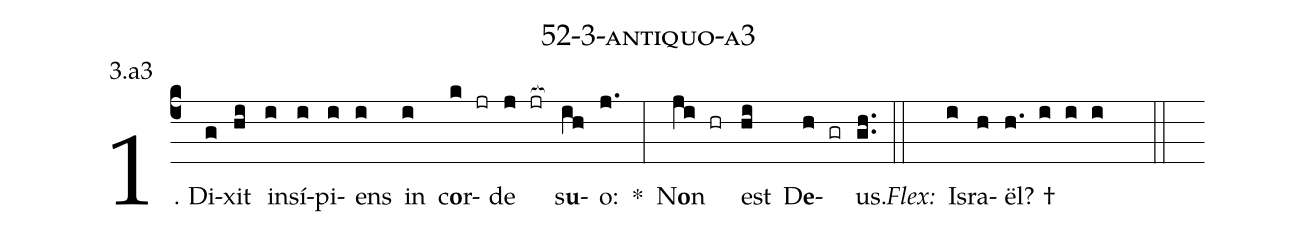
name: 52-3-antiquo-a3;
annotation: 3.a3;
%%
(c4)1. Di(g)xit(hi) in(i)sí(i)pi(i)ens(i) in(i) c<b>o</b>r(k jr)de(j jr[ocb:1{]) s<b>u</b>(ih[ocb:0}])o:(j.) *(:) N<b>o</b>n(ji hr) est(hi) D<b>e</b>(h gr)us.(gh..) (::)
<i>Flex:</i>()  Is(i)ra(h)ël? †(h. i i i  ::)
